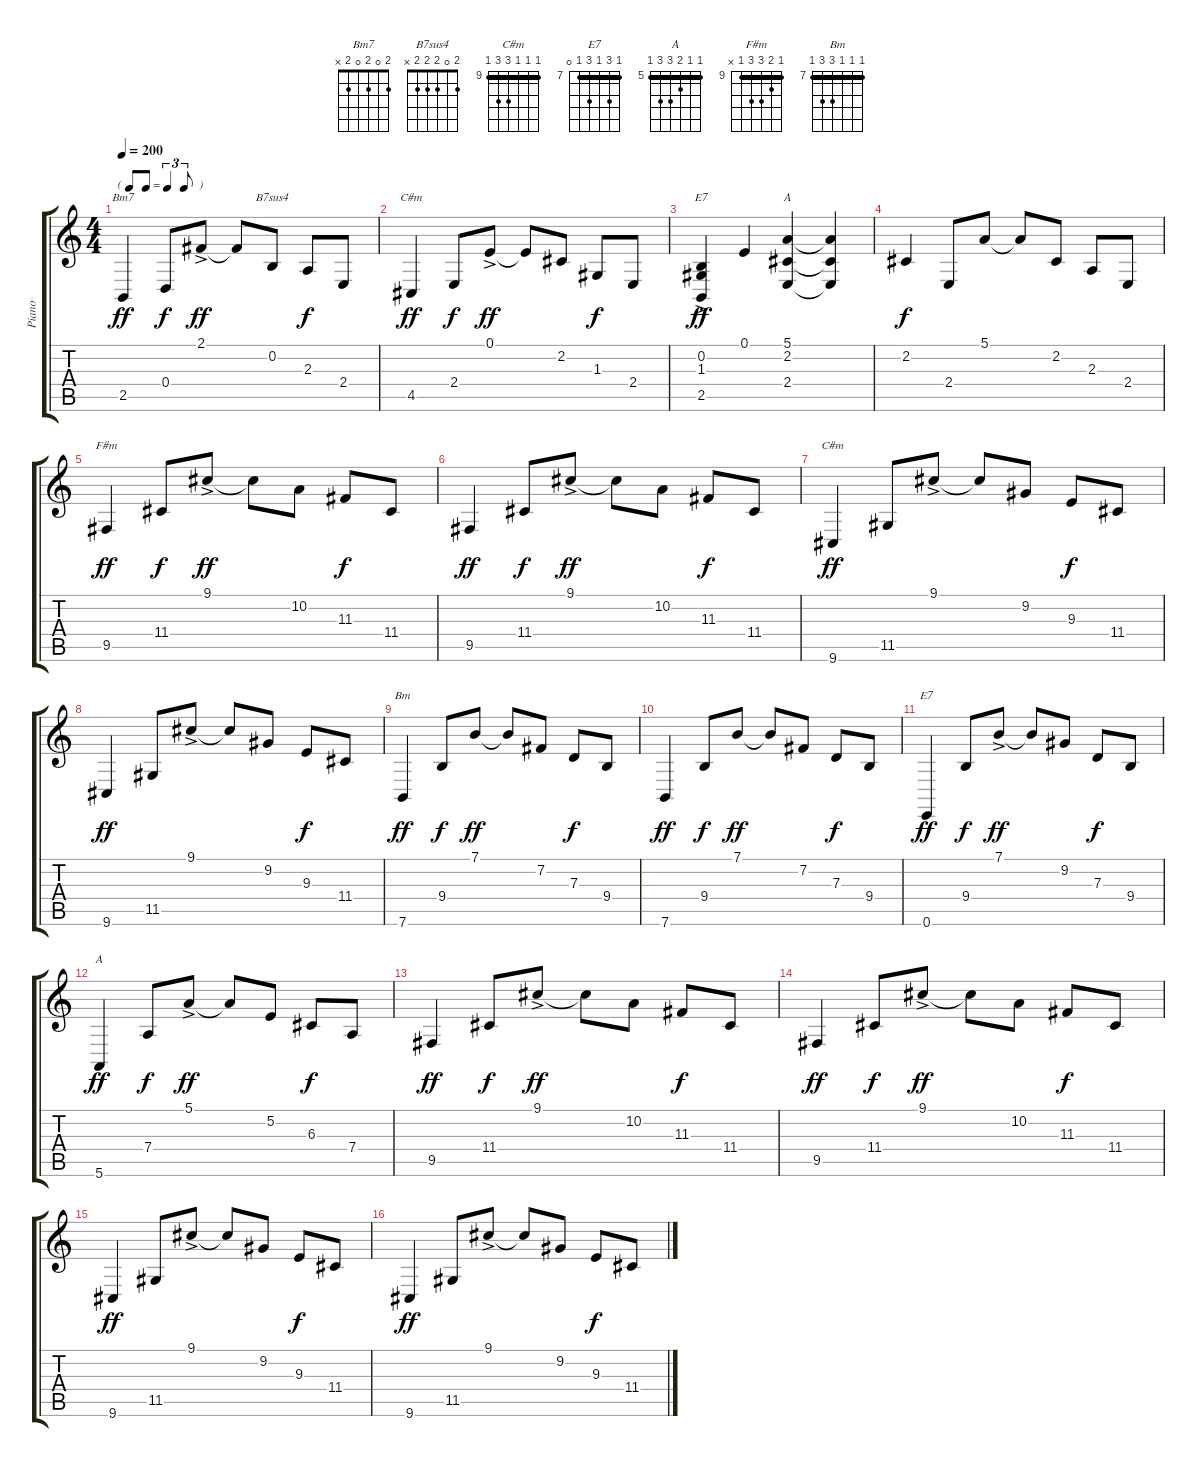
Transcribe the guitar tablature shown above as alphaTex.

\track ("Piano" "Piano") {instrument electricgrandpiano}
\staff {score tabs}
\tuning (E4 B3 G3 D3 A2 E2) {hide}
\chord ("Bm7" 2 0 2 0 2 x)
\chord ("B7sus4" 2 0 2 2 2 x)
\chord ("C#m" 0 2 1 2 4 x)
\chord ("E7" 0 0 1 0 2 0)
\chord ("A" 5 2 2 2 0 x) {barre 2}
\chord ("F#m" 9 10 11 11 9 x) {firstfret 9 barre 9}
\chord ("C#m" 9 9 9 11 11 9) {firstfret 9 barre 9}
\chord ("Bm" 7 7 7 9 9 7) {firstfret 7 barre 7}
\chord ("E7" 7 9 7 9 7 0) {firstfret 7 barre 7}
\chord ("A" 5 5 6 7 7 5) {firstfret 5 barre 5}
\ts (4 4)
\tf triplet8th
\tempo 200
\clef g2
\ks c
2.5.4{ch "Bm7" dy ff} 0.4.8{dy f} 2.1{ac}.8{dy ff} 2.1{t}.8 0.2.8{ch "B7sus4"} 2.3.8{dy f} 2.4.8 |
4.5.4{ch "C#m" dy ff} 2.4.8{dy f} 0.1{ac}.8{dy ff} 0.1{t}.8 2.2.8 1.3.8{dy f} 2.4.8 |
(0.2 1.3 2.5{ac}).4{ch "E7" dy ff} 0.1.4 (5.1 2.2 2.4).4{ch "A"} (5.1{t} 2.2{t} 2.4{t}).4 |
2.2.4{dy f} 2.4.8 5.1.8 5.1{t}.8 2.2.8 2.3.8 2.4.8 |
9.5.4{ch "F#m" dy ff} 11.4.8{dy f} 9.1{ac}.8{dy ff} 9.1{t}.8 10.2.8 11.3.8{dy f} 11.4.8 |
9.5.4{dy ff} 11.4.8{dy f} 9.1{ac}.8{dy ff} 9.1{t}.8 10.2.8 11.3.8{dy f} 11.4.8 |
9.6.4{ch "C#m" dy ff} 11.5.8 9.1{ac}.8 9.1{t}.8 9.2.8 9.3.8{dy f} 11.4.8 |
9.6.4{dy ff} 11.5.8 9.1{ac}.8 9.1{t}.8 9.2.8 9.3.8{dy f} 11.4.8 |
7.6.4{ch "Bm" dy ff} 9.4.8{dy f} 7.1.8{dy ff} 7.1{t}.8 7.2.8 7.3.8{dy f} 9.4.8 |
7.6.4{dy ff} 9.4.8{dy f} 7.1.8{dy ff} 7.1{t}.8 7.2.8 7.3.8{dy f} 9.4.8 |
0.6.4{ch "E7" dy ff} 9.4.8{dy f} 7.1{ac}.8{dy ff} 7.1{t}.8 9.2.8 7.3.8{dy f} 9.4.8 |
5.6.4{ch "A" dy ff} 7.4.8{dy f} 5.1{ac}.8{dy ff} 5.1{t}.8 5.2.8 6.3.8{dy f} 7.4.8 |
9.5.4{dy ff} 11.4.8{dy f} 9.1{ac}.8{dy ff} 9.1{t}.8 10.2.8 11.3.8{dy f} 11.4.8 |
9.5.4{dy ff} 11.4.8{dy f} 9.1{ac}.8{dy ff} 9.1{t}.8 10.2.8 11.3.8{dy f} 11.4.8 |
9.6.4{dy ff} 11.5.8 9.1{ac}.8 9.1{t}.8 9.2.8 9.3.8{dy f} 11.4.8 |
9.6.4{dy ff} 11.5.8 9.1{ac}.8 9.1{t}.8 9.2.8 9.3.8{dy f} 11.4.8
